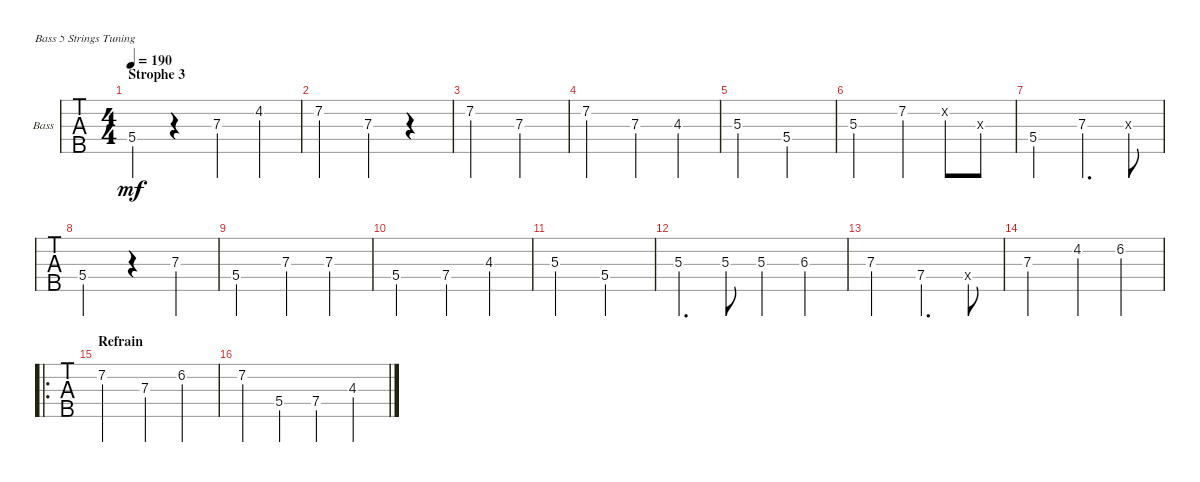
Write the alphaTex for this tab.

\defaultSystemsLayout 4
\bracketExtendMode groupsimilarinstruments
\firstSystemTrackNameOrientation horizontal
\otherSystemsTrackNameOrientation horizontal
\track ("Bass " "Bass") {instrument electricbassfinger}
\staff {tabs}
\tuning (G2 D2 A1 E1 B0)
\ts (4 4)
\section ("" "Strophe 3")
\tempo 190
\clef f4
\ks c
5.4.4{dy mf} r.4 7.3.4 4.2.4 |
7.2.2 7.3.4 r.4 |
7.2.2 7.3.2 |
7.2.2 7.3.4 4.3.4 |
5.3.2 5.4.2 |
5.3.2 7.2.4 0.2{x}.8 0.3{x}.8 |
5.4.2 7.3.4{d} 0.3{x}.8 |
5.4.2 r.4 7.3.4 |
5.4.2 7.3.4 7.3.4 |
5.4.2 7.4.4 4.3.4 |
5.3.2 5.4.2 |
5.3.4{d} 5.3.8 5.3.4 6.3.4 |
7.3.2 7.4.4{d} 0.4{x}.8 |
7.3.2 4.2.4 6.2.4 |
\ro
\section ("" "Refrain")
7.2.2 7.3.4 6.2.4 |
7.2.4 5.4.4 7.4.4 4.3.4
